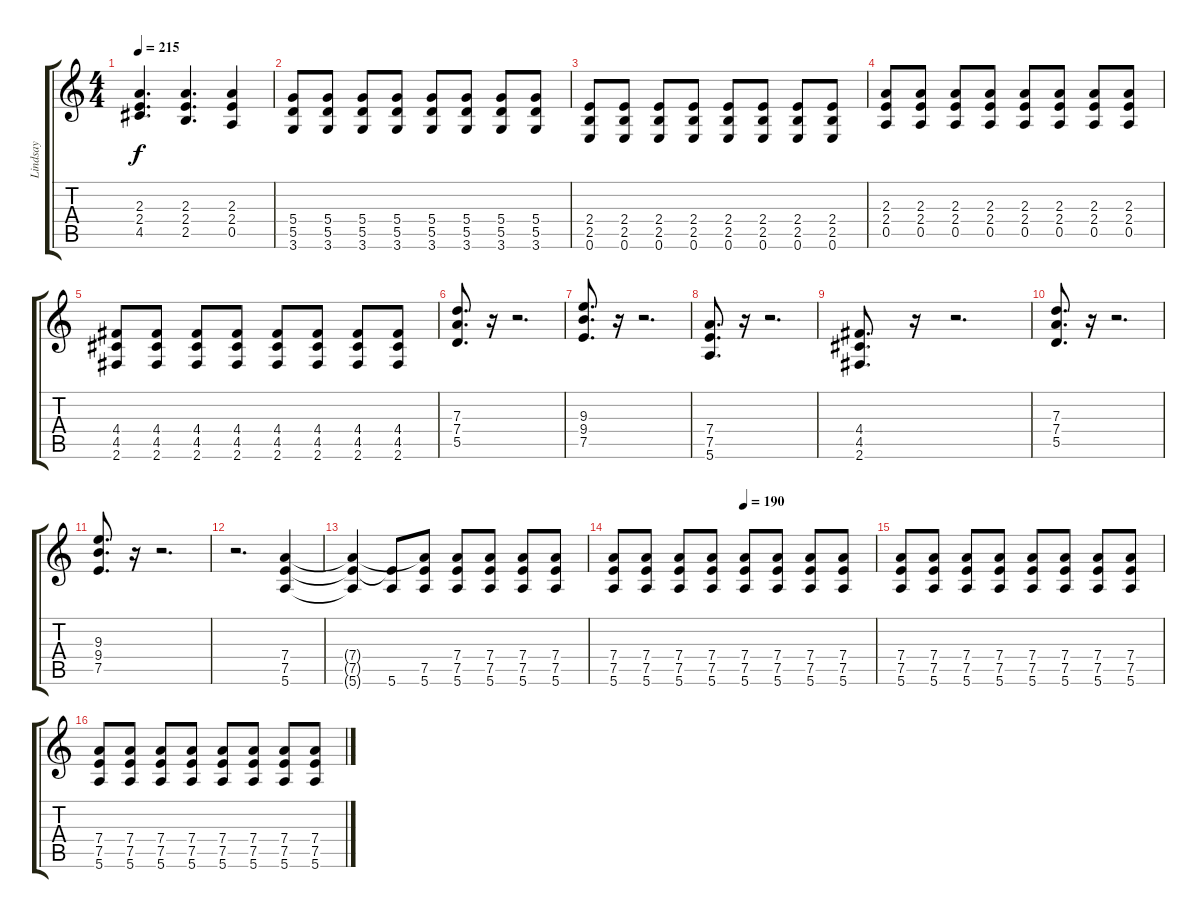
\track ("Lindsay" "Lindsay") {instrument distortionguitar}
\staff {score tabs}
\tuning (E4 B3 G3 D3 A2 E2) {hide}
\ts (4 4)
\tempo 215
\clef g2
\ks c
(2.3 2.4 4.5).4{d dy f} (2.3 2.4 2.5).4{d} (2.3 2.4 0.5).4 |
(5.4 5.5 3.6).8 (5.4 5.5 3.6).8 (5.4 5.5 3.6).8 (5.4 5.5 3.6).8 (5.4 5.5 3.6).8 (5.4 5.5 3.6).8 (5.4 5.5 3.6).8 (5.4 5.5 3.6).8 |
(2.4 2.5 0.6).8 (2.4 2.5 0.6).8 (2.4 2.5 0.6).8 (2.4 2.5 0.6).8 (2.4 2.5 0.6).8 (2.4 2.5 0.6).8 (2.4 2.5 0.6).8 (2.4 2.5 0.6).8 |
(2.3 2.4 0.5).8 (2.3 2.4 0.5).8 (2.3 2.4 0.5).8 (2.3 2.4 0.5).8 (2.3 2.4 0.5).8 (2.3 2.4 0.5).8 (2.3 2.4 0.5).8 (2.3 2.4 0.5).8 |
(4.4 4.5 2.6).8 (4.4 4.5 2.6).8 (4.4 4.5 2.6).8 (4.4 4.5 2.6).8 (4.4 4.5 2.6).8 (4.4 4.5 2.6).8 (4.4 4.5 2.6).8 (4.4 4.5 2.6).8 |
(7.3 7.4 5.5).8{d} r.16 r.2{d} |
(9.3 9.4 7.5).8{d} r.16 r.2{d} |
(7.4 7.5 5.6).8{d} r.16 r.2{d} |
(4.4 4.5 2.6).8{d} r.16 r.2{d} |
(7.3 7.4 5.5).8{d} r.16 r.2{d} |
(9.3 9.4 7.5).8{d} r.16 r.2{d} |
r.2{d} (7.4 7.5 5.6).4 |
(7.4{t} 7.5{t} 5.6{t}).4 (7.5{t} 5.6).8 (7.4{t} 7.5 5.6).8 (7.4 7.5 5.6).8 (7.4 7.5 5.6).8 (7.4 7.5 5.6).8 (7.4 7.5 5.6).8 |
\tempo (190 0.5)
(7.4 7.5 5.6).8 (7.4 7.5 5.6).8 (7.4 7.5 5.6).8 (7.4 7.5 5.6).8 (7.4 7.5 5.6).8 (7.4 7.5 5.6).8 (7.4 7.5 5.6).8 (7.4 7.5 5.6).8 |
(7.4 7.5 5.6).8 (7.4 7.5 5.6).8 (7.4 7.5 5.6).8 (7.4 7.5 5.6).8 (7.4 7.5 5.6).8 (7.4 7.5 5.6).8 (7.4 7.5 5.6).8 (7.4 7.5 5.6).8 |
(7.4 7.5 5.6).8 (7.4 7.5 5.6).8 (7.4 7.5 5.6).8 (7.4 7.5 5.6).8 (7.4 7.5 5.6).8 (7.4 7.5 5.6).8 (7.4 7.5 5.6).8 (7.4 7.5 5.6).8
